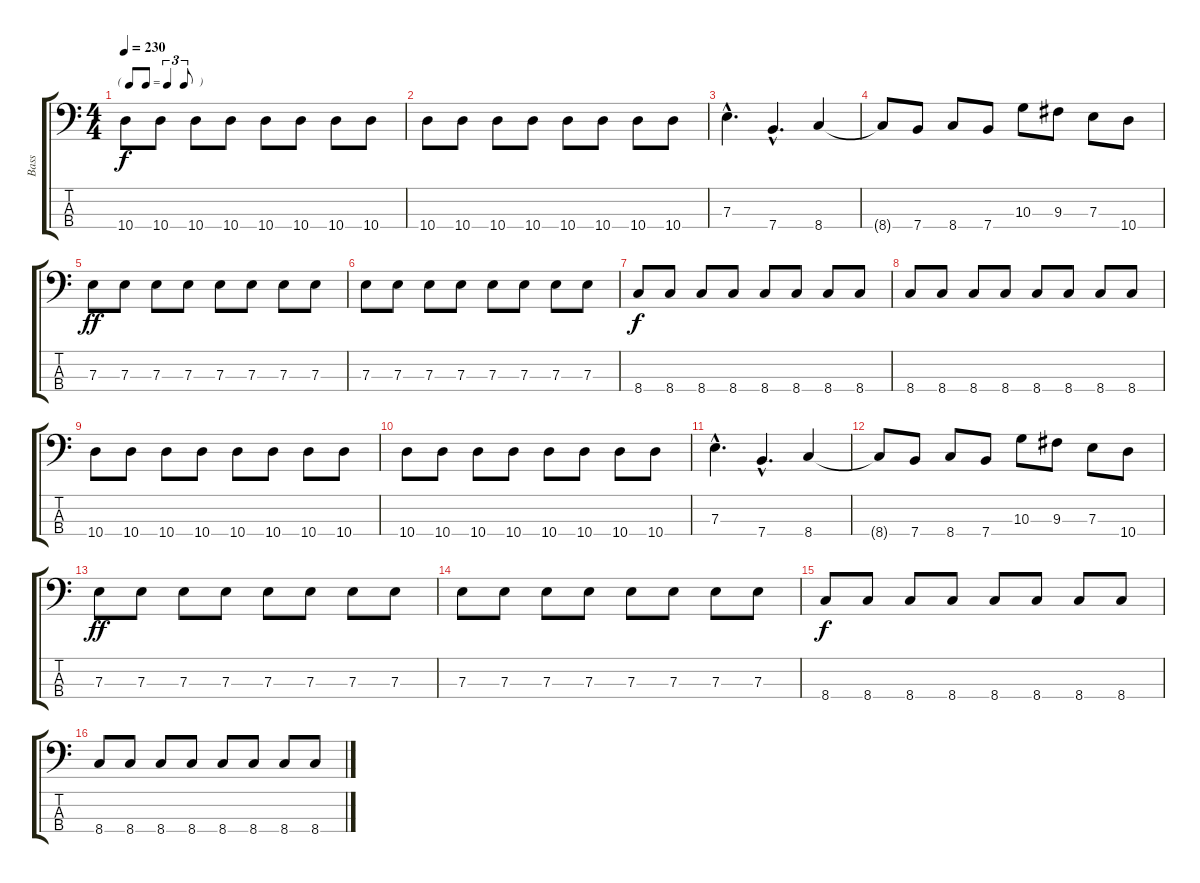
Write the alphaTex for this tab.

\track ("Bass" "Bass") {instrument electricbassfinger}
\staff {score tabs}
\tuning (G2 D2 A1 E1) {hide}
\ts (4 4)
\tf triplet8th
\tempo 230
\clef f4
\ks c
10.4.8{dy f} 10.4.8 10.4.8 10.4.8 10.4.8 10.4.8 10.4.8 10.4.8 |
10.4.8 10.4.8 10.4.8 10.4.8 10.4.8 10.4.8 10.4.8 10.4.8 |
7.3{hac}.4{d} 7.4{hac}.4{d} 8.4.4 |
8.4{t}.8 7.4.8 8.4.8 7.4.8 10.3.8 9.3.8 7.3.8 10.4.8 |
7.3.8{dy ff} 7.3.8 7.3.8 7.3.8 7.3.8 7.3.8 7.3.8 7.3.8 |
7.3.8 7.3.8 7.3.8 7.3.8 7.3.8 7.3.8 7.3.8 7.3.8 |
8.4.8{dy f} 8.4.8 8.4.8 8.4.8 8.4.8 8.4.8 8.4.8 8.4.8 |
8.4.8 8.4.8 8.4.8 8.4.8 8.4.8 8.4.8 8.4.8 8.4.8 |
10.4.8 10.4.8 10.4.8 10.4.8 10.4.8 10.4.8 10.4.8 10.4.8 |
10.4.8 10.4.8 10.4.8 10.4.8 10.4.8 10.4.8 10.4.8 10.4.8 |
7.3{hac}.4{d} 7.4{hac}.4{d} 8.4.4 |
8.4{t}.8 7.4.8 8.4.8 7.4.8 10.3.8 9.3.8 7.3.8 10.4.8 |
7.3.8{dy ff} 7.3.8 7.3.8 7.3.8 7.3.8 7.3.8 7.3.8 7.3.8 |
7.3.8 7.3.8 7.3.8 7.3.8 7.3.8 7.3.8 7.3.8 7.3.8 |
8.4.8{dy f} 8.4.8 8.4.8 8.4.8 8.4.8 8.4.8 8.4.8 8.4.8 |
8.4.8 8.4.8 8.4.8 8.4.8 8.4.8 8.4.8 8.4.8 8.4.8
